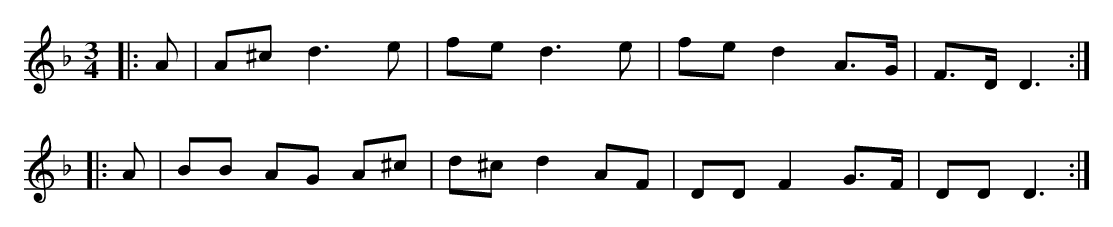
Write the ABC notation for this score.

X:1
M:3/4
K:Dmin
|:A|A^c d3e|fe d3e|fe d2 A>G|F>D D3:|
|:A|BB AG A^c|d^c d2 AF|DD F2 G>F|DD D3:|
